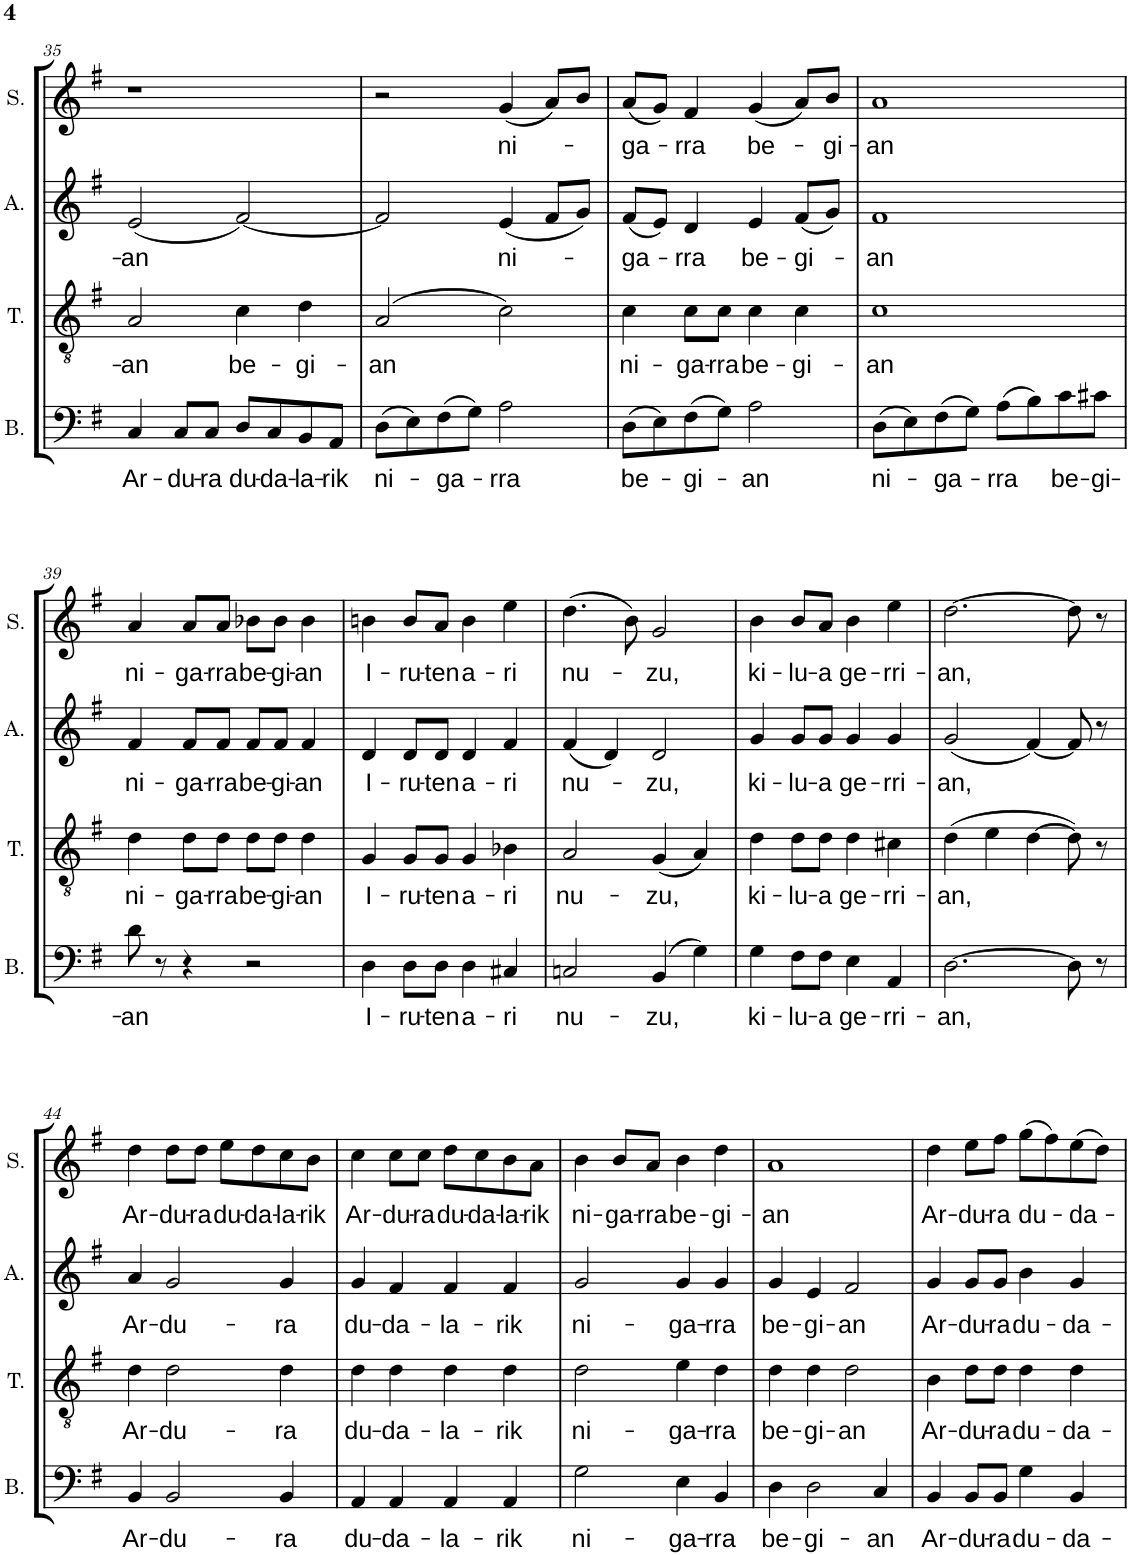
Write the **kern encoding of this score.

**kern	**text	**kern	**text	**kern	**text	**kern	**text
*part4	*part4	*part3	*part3	*part2	*part2	*part1	*part1
*staff4	*staff4	*staff3	*staff3	*staff2	*staff2	*staff1	*staff1
*I"Basse	*	*I"Ténor	*	*I"Alto	*	*I"Soprano	*
*I'B.	*	*I'T.	*	*I'A.	*	*I'S.	*
!!LO:PB:g=z
*clefF4	*	*clefGv2	*	*clefG2	*	*clefG2	*
*k[f#]	*	*k[f#]	*	*k[f#]	*	*k[f#]	*
*M4/4	*	*M4/4	*	*M4/4	*	*M4/4	*
=35	=35	=35	=35	=35	=35	=35	=35
!	!LO:LY:b	!	!LO:LY:b	!	!LO:LY:b	!	!
4C/	Ar-	2A/	-an	(2e/	-an	1r	.
!	!LO:LY:b	!	!	!	!	!	!
8C/L	-du-	.	.	.	.	.	.
!	!LO:LY:b	!	!	!	!	!	!
8C/J	-ra	.	.	.	.	.	.
!	!LO:LY:b	!	!LO:LY:b	!	!	!	!
8D/L	du-	4c\	be-	[2f#/)	.	.	.
!	!LO:LY:b	!	!	!	!	!	!
8C/	-da-	.	.	.	.	.	.
!	!LO:LY:b	!	!LO:LY:b	!	!	!	!
8BB/	-la-	4d\	-gi-	.	.	.	.
!	!LO:LY:b	!	!	!	!	!	!
8AA/J	-rik	.	.	.	.	.	.
=36	=36	=36	=36	=36	=36	=36	=36
!	!LO:LY:b	!	!LO:LY:b	!	!	!	!
(8D\L	ni-	(2A/	-an	2f#/]	.	2r	.
8E\)	.	.	.	.	.	.	.
!	!LO:LY:b	!	!	!	!	!	!
(8F#\	-ga-	.	.	.	.	.	.
8G\J)	.	.	.	.	.	.	.
!	!LO:LY:b	!	!	!	!LO:LY:b	!	!LO:LY:b
2A\	-rra	2c\)	.	(4e/	ni-	(4g/	ni-
.	.	.	.	8f#/L	.	8a/L)	.
.	.	.	.	8g/J)	.	8b/J	.
=37	=37	=37	=37	=37	=37	=37	=37
!	!LO:LY:b	!	!LO:LY:b	!	!LO:LY:b	!	!LO:LY:b
(8D\L	be-	4c\	ni-	(8f#/L	-ga-	(8a/L	-ga-
8E\)	.	.	.	8e/J)	.	8g/J)	.
!	!LO:LY:b	!	!LO:LY:b	!	!LO:LY:b	!	!LO:LY:b
(8F#\	-gi-	8c\L	-ga-	4d/	-rra	4f#/	-rra
!	!	!	!LO:LY:b	!	!	!	!
8G\J)	.	8c\J	-rra	.	.	.	.
!	!LO:LY:b	!	!LO:LY:b	!	!LO:LY:b	!	!LO:LY:b
2A\	-an	4c\	be-	4e/	be-	(4g/	be-
!	!	!	!LO:LY:b	!	!LO:LY:b	!	!
.	.	4c\	-gi-	(8f#/L	-gi-	8a/L)	.
!	!	!	!	!	!	!	!LO:LY:b
.	.	.	.	8g/J)	.	8b/J	-gi-
=38	=38	=38	=38	=38	=38	=38	=38
!	!LO:LY:b	!	!LO:LY:b	!	!LO:LY:b	!	!LO:LY:b
(8D\L	ni-	1c	-an	1f#	-an	1a	-an
8E\)	.	.	.	.	.	.	.
!	!LO:LY:b	!	!	!	!	!	!
(8F#\	-ga-	.	.	.	.	.	.
8G\J)	.	.	.	.	.	.	.
!	!LO:LY:b	!	!	!	!	!	!
(8A\L	-rra	.	.	.	.	.	.
8B\)	.	.	.	.	.	.	.
!	!LO:LY:b	!	!	!	!	!	!
8c\	be-	.	.	.	.	.	.
!	!LO:LY:b	!	!	!	!	!	!
8c#X\J	-gi-	.	.	.	.	.	.
!!LO:LB:g=z
=39	=39	=39	=39	=39	=39	=39	=39
!	!LO:LY:b	!	!LO:LY:b	!	!LO:LY:b	!	!LO:LY:b
8d\	-an	4d\	ni-	4f#/	ni-	4a/	ni-
8r	.	.	.	.	.	.	.
!	!	!	!LO:LY:b	!	!LO:LY:b	!	!LO:LY:b
4r	.	8d\L	-ga-	8f#/L	-ga-	8a/L	-ga-
!	!	!	!LO:LY:b	!	!LO:LY:b	!	!LO:LY:b
.	.	8d\J	-rra	8f#/J	-rra	8a/J	-rra
!	!	!	!LO:LY:b	!	!LO:LY:b	!	!LO:LY:b
2r	.	8d\L	be-	8f#/L	be-	8b-X\L	be-
!	!	!	!LO:LY:b	!	!LO:LY:b	!	!LO:LY:b
.	.	8d\J	-gi-	8f#/J	-gi-	8b-\J	-gi-
!	!	!	!LO:LY:b	!	!LO:LY:b	!	!LO:LY:b
.	.	4d\	-an	4f#/	-an	4b-\	-an
=40	=40	=40	=40	=40	=40	=40	=40
!	!LO:LY:b	!	!LO:LY:b	!	!LO:LY:b	!	!LO:LY:b
4D\	I-	4G/	I-	4d/	I-	4bn\	I-
!	!LO:LY:b	!	!LO:LY:b	!	!LO:LY:b	!	!LO:LY:b
8D\L	-ru-	8G/L	-ru-	8d/L	-ru-	8b/L	-ru-
!	!LO:LY:b	!	!LO:LY:b	!	!LO:LY:b	!	!LO:LY:b
8D\J	-ten	8G/J	-ten	8d/J	-ten	8a/J	-ten
!	!LO:LY:b	!	!LO:LY:b	!	!LO:LY:b	!	!LO:LY:b
4D\	a-	4G/	a-	4d/	a-	4b\	a-
!	!LO:LY:b	!	!LO:LY:b	!	!LO:LY:b	!	!LO:LY:b
4C#X/	-ri	4B-X\	-ri	4f#/	-ri	4ee\	-ri
=41	=41	=41	=41	=41	=41	=41	=41
!	!LO:LY:b	!	!LO:LY:b	!	!LO:LY:b	!	!LO:LY:b
2Cn/	nu-	2A/	nu-	(4f#/	nu-	(4.dd\	nu-
.	.	.	.	4d/)	.	.	.
.	.	.	.	.	.	8b\)	.
!	!LO:LY:b	!	!LO:LY:b	!	!LO:LY:b	!	!LO:LY:b
(4BB/	-zu,	(4G/	-zu,	2d/	-zu,	2g/	-zu,
4G\)	.	4A/)	.	.	.	.	.
=42	=42	=42	=42	=42	=42	=42	=42
!	!LO:LY:b	!	!LO:LY:b	!	!LO:LY:b	!	!LO:LY:b
4G\	ki-	4d\	ki-	4g/	ki-	4b\	ki-
!	!LO:LY:b	!	!LO:LY:b	!	!LO:LY:b	!	!LO:LY:b
8F#\L	-lu-	8d\L	-lu-	8g/L	-lu-	8b/L	-lu-
!	!LO:LY:b	!	!LO:LY:b	!	!LO:LY:b	!	!LO:LY:b
8F#\J	-a	8d\J	-a	8g/J	-a	8a/J	-a
!	!LO:LY:b	!	!LO:LY:b	!	!LO:LY:b	!	!LO:LY:b
4E\	ge-	4d\	ge-	4g/	ge-	4b\	ge-
!	!LO:LY:b	!	!LO:LY:b	!	!LO:LY:b	!	!LO:LY:b
4AA/	-rri-	4c#X\	-rri-	4g/	-rri-	4ee\	-rri-
=43	=43	=43	=43	=43	=43	=43	=43
!	!LO:LY:b	!	!LO:LY:b	!	!LO:LY:b	!	!LO:LY:b
[2.D\	-an,	(4d\	-an,	(2g/	-an,	[2.dd\	-an,
.	.	4e\	.	.	.	.	.
.	.	[4d\	.	[4f#/)	.	.	.
8D\]	.	8d\])	.	8f#/]	.	8dd\]	.
8r	.	8r	.	8r	.	8r	.
!!LO:LB:g=z
=44	=44	=44	=44	=44	=44	=44	=44
!	!LO:LY:b	!	!LO:LY:b	!	!LO:LY:b	!	!LO:LY:b
4BB/	Ar-	4d\	Ar-	4a/	Ar-	4dd\	Ar-
!	!LO:LY:b	!	!LO:LY:b	!	!LO:LY:b	!	!LO:LY:b
2BB/	-du-	2d\	-du-	2g/	-du-	8dd\L	-du-
!	!	!	!	!	!	!	!LO:LY:b
.	.	.	.	.	.	8dd\J	-ra
!	!	!	!	!	!	!	!LO:LY:b
.	.	.	.	.	.	8ee\L	du-
!	!	!	!	!	!	!	!LO:LY:b
.	.	.	.	.	.	8dd\	-da-
!	!LO:LY:b	!	!LO:LY:b	!	!LO:LY:b	!	!LO:LY:b
4BB/	-ra	4d\	-ra	4g/	-ra	8cc\	-la-
!	!	!	!	!	!	!	!LO:LY:b
.	.	.	.	.	.	8b\J	-rik
=45	=45	=45	=45	=45	=45	=45	=45
!	!LO:LY:b	!	!LO:LY:b	!	!LO:LY:b	!	!LO:LY:b
4AA/	du-	4d\	du-	4g/	du-	4cc\	Ar-
!	!LO:LY:b	!	!LO:LY:b	!	!LO:LY:b	!	!LO:LY:b
4AA/	-da-	4d\	-da-	4f#/	-da-	8cc\L	-du-
!	!	!	!	!	!	!	!LO:LY:b
.	.	.	.	.	.	8cc\J	-ra
!	!LO:LY:b	!	!LO:LY:b	!	!LO:LY:b	!	!LO:LY:b
4AA/	-la-	4d\	-la-	4f#/	-la-	8dd\L	du-
!	!	!	!	!	!	!	!LO:LY:b
.	.	.	.	.	.	8cc\	-da-
!	!LO:LY:b	!	!LO:LY:b	!	!LO:LY:b	!	!LO:LY:b
4AA/	-rik	4d\	-rik	4f#/	-rik	8b\	-la-
!	!	!	!	!	!	!	!LO:LY:b
.	.	.	.	.	.	8a\J	-rik
=46	=46	=46	=46	=46	=46	=46	=46
!	!LO:LY:b	!	!LO:LY:b	!	!LO:LY:b	!	!LO:LY:b
2G\	ni-	2d\	ni-	2g/	ni-	4b\	ni-
!	!	!	!	!	!	!	!LO:LY:b
.	.	.	.	.	.	8b/L	-ga-
!	!	!	!	!	!	!	!LO:LY:b
.	.	.	.	.	.	8a/J	-rra
!	!LO:LY:b	!	!LO:LY:b	!	!LO:LY:b	!	!LO:LY:b
4E\	-ga-	4e\	-ga-	4g/	-ga-	4b\	be-
!	!LO:LY:b	!	!LO:LY:b	!	!LO:LY:b	!	!LO:LY:b
4BB/	-rra	4d\	-rra	4g/	-rra	4dd\	-gi-
=47	=47	=47	=47	=47	=47	=47	=47
!	!LO:LY:b	!	!LO:LY:b	!	!LO:LY:b	!	!LO:LY:b
4D\	be-	4d\	be-	4g/	be-	1a	-an
!	!LO:LY:b	!	!LO:LY:b	!	!LO:LY:b	!	!
2D\	-gi-	4d\	-gi-	4e/	-gi-	.	.
!	!	!	!LO:LY:b	!	!LO:LY:b	!	!
.	.	2d\	-an	2f#/	-an	.	.
!	!LO:LY:b	!	!	!	!	!	!
4C/	-an	.	.	.	.	.	.
=48	=48	=48	=48	=48	=48	=48	=48
!	!LO:LY:b	!	!LO:LY:b	!	!LO:LY:b	!	!LO:LY:b
4BB/	Ar-	4B\	Ar-	4g/	Ar-	4dd\	Ar-
!	!LO:LY:b	!	!LO:LY:b	!	!LO:LY:b	!	!LO:LY:b
8BB/L	-du-	8d\L	-du-	8g/L	-du-	8ee\L	-du-
!	!LO:LY:b	!	!LO:LY:b	!	!LO:LY:b	!	!LO:LY:b
8BB/J	-ra	8d\J	-ra	8g/J	-ra	8ff#\J	-ra
!	!LO:LY:b	!	!LO:LY:b	!	!LO:LY:b	!	!LO:LY:b
4G\	du-	4d\	du-	4b\	du-	(8gg\L	du-
.	.	.	.	.	.	8ff#\)	.
!	!LO:LY:b	!	!LO:LY:b	!	!LO:LY:b	!	!LO:LY:b
4BB/	-da-	4d\	-da-	4g/	-da-	(8ee\	-da-
.	.	.	.	.	.	8dd\J)	.
=	=	=	=	=	=	=	=
*-	*-	*-	*-	*-	*-	*-	*-
